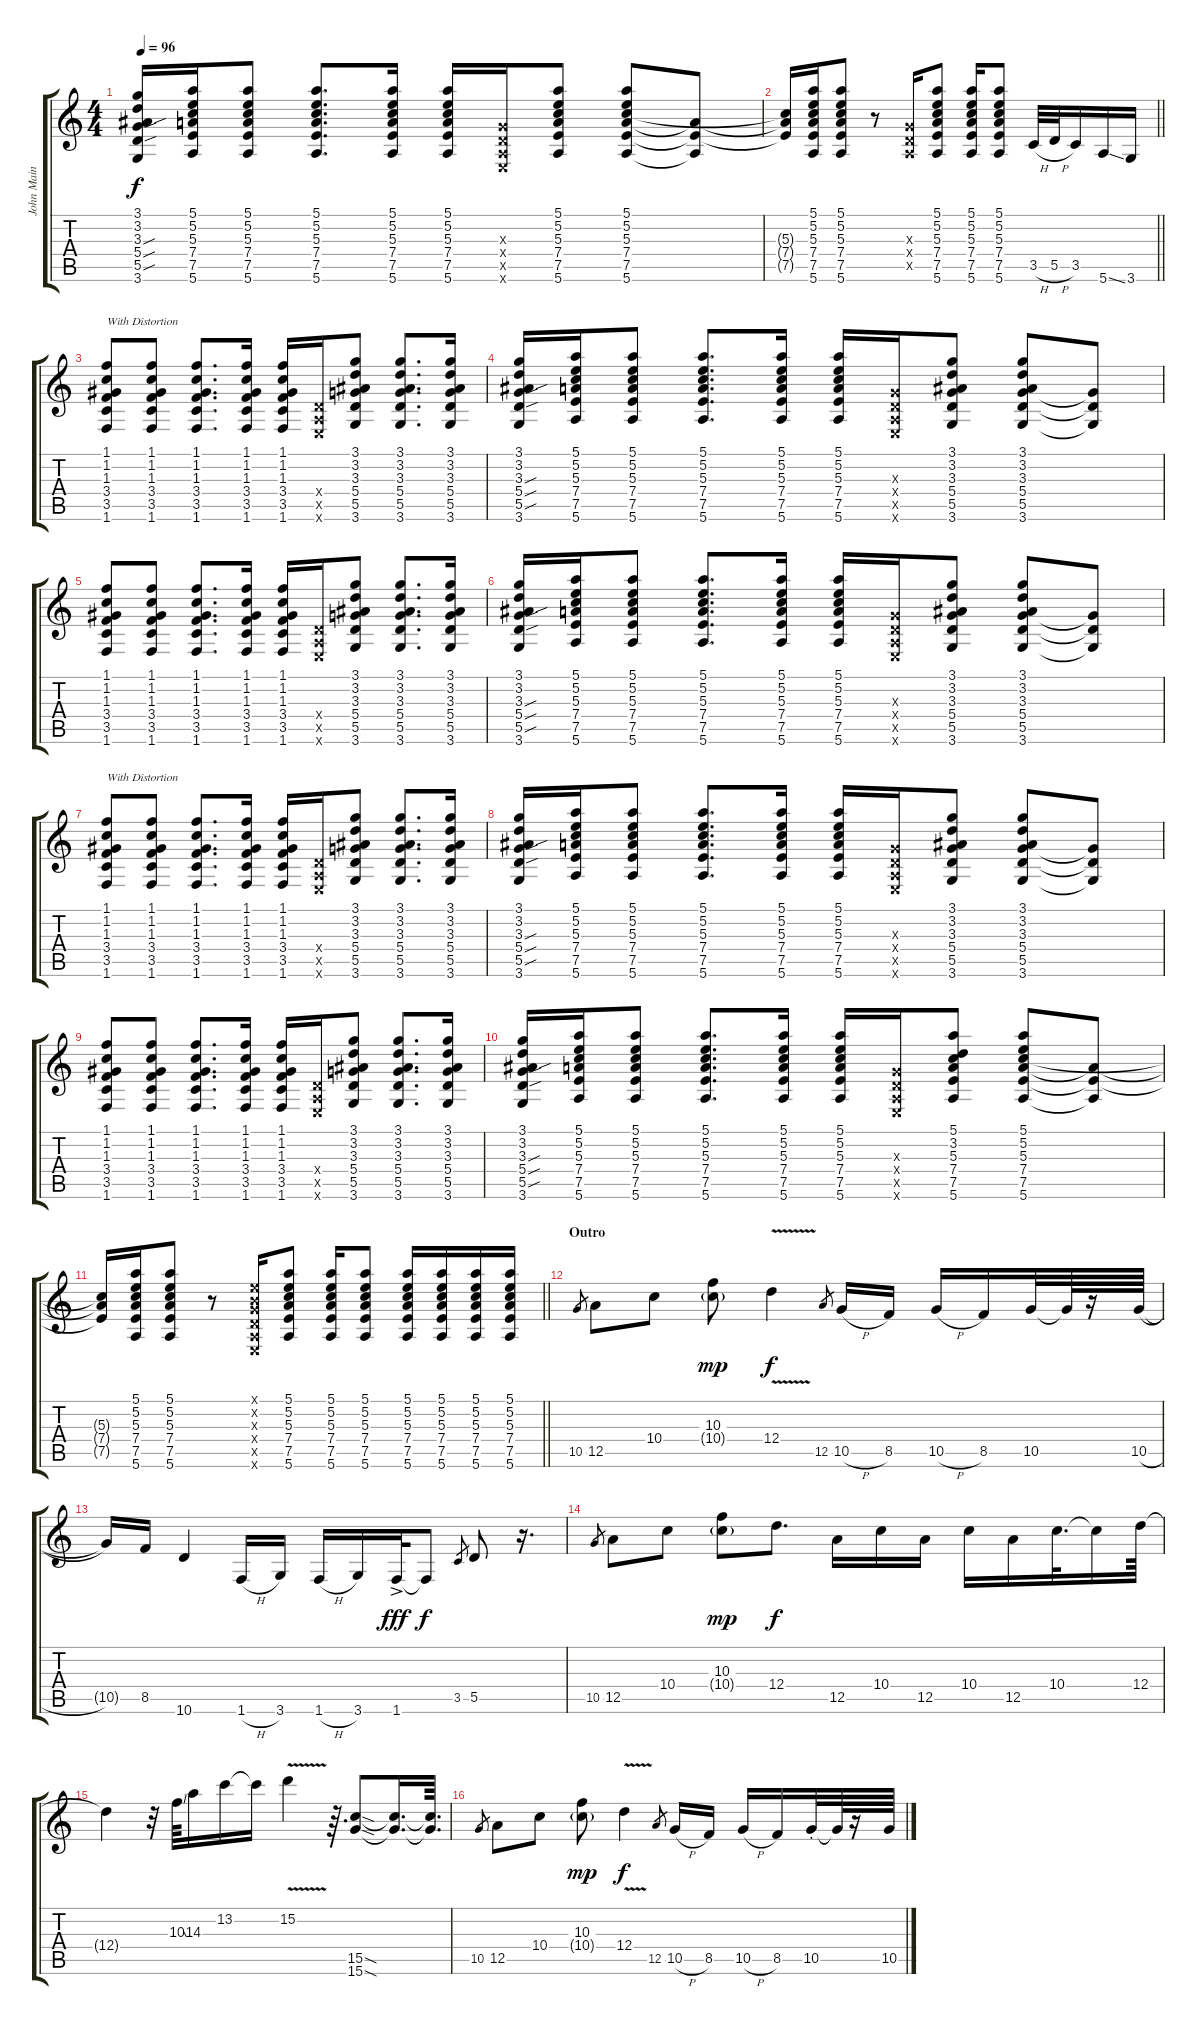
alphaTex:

\track ("John Main guitar" "John Main ") {instrument electricguitarclean}
\staff {score tabs}
\tuning (E4 B3 G3 D3 A2 E2) {hide}
\ts (4 4)
\tempo 96
\clef g2
\ks c
(3.1 3.2 3.3{sou} 5.4{sou} 5.5{sou} 3.6).16{dy f} (5.1 5.2 5.3 7.4 7.5 5.6).16 (5.1 5.2 5.3 7.4 7.5 5.6).8 (5.1 5.2 5.3 7.4 7.5 5.6).8{d} (5.1 5.2 5.3 7.4 7.5 5.6).16 (5.1 5.2 5.3 7.4 7.5 5.6).16 (0.3{x} 0.4{x} 0.5{x} 0.6{x}).16 (5.1 5.2 5.3 7.4 7.5 5.6).8 (5.1 5.2 5.3 7.4 7.5 5.6).8 (7.4{t} 7.5{t} 5.6{t}).8 |
\barLineRight lightlight
(5.3{t} 7.4{t} 7.5{t}).16 (5.1 5.2 5.3 7.4 7.5 5.6).16 (5.1 5.2 5.3 7.4 7.5 5.6).8 r.8 (0.3{x} 0.4{x} 0.5{x}).16 (5.1 5.2 5.3 7.4 7.5 5.6).8 (5.1 5.2 5.3 7.4 7.5 5.6).16 (5.1 5.2 5.3 7.4 7.5 5.6).8 3.5{h}.32 5.5{h}.32 3.5.16 5.6{ss}.16 3.6.16 |
(1.1 1.2 1.3 3.4 3.5 1.6).8{txt "With Distortion" instrument distortionguitar} (1.1 1.2 1.3 3.4 3.5 1.6).8 (1.1 1.2 1.3 3.4 3.5 1.6).8{d} (1.1 1.2 1.3 3.4 3.5 1.6).16 (1.1 1.2 1.3 3.4 3.5 1.6).16 (0.4{x} 0.5{x} 0.6{x}).16 (3.1 3.2 3.3 5.4 5.5 3.6).8 (3.1 3.2 3.3 5.4 5.5 3.6).8{d} (3.1 3.2 3.3 5.4 5.5 3.6).16 |
(3.1 3.2 3.3{sou} 5.4{sou} 5.5{sou} 3.6).16 (5.1 5.2 5.3 7.4 7.5 5.6).16 (5.1 5.2 5.3 7.4 7.5 5.6).8 (5.1 5.2 5.3 7.4 7.5 5.6).8{d} (5.1 5.2 5.3 7.4 7.5 5.6).16 (5.1 5.2 5.3 7.4 7.5 5.6).16 (0.3{x} 0.4{x} 0.5{x} 0.6{x}).16 (3.1 3.2 3.3 5.4 5.5 3.6).8 (3.1 3.2 3.3 5.4 5.5 3.6).8 (5.4{t} 5.5{t} 3.6{t}).8 |
(1.1 1.2 1.3 3.4 3.5 1.6).8 (1.1 1.2 1.3 3.4 3.5 1.6).8 (1.1 1.2 1.3 3.4 3.5 1.6).8{d} (1.1 1.2 1.3 3.4 3.5 1.6).16 (1.1 1.2 1.3 3.4 3.5 1.6).16 (0.4{x} 0.5{x} 0.6{x}).16 (3.1 3.2 3.3 5.4 5.5 3.6).8 (3.1 3.2 3.3 5.4 5.5 3.6).8{d} (3.1 3.2 3.3 5.4 5.5 3.6).16 |
(3.1 3.2 3.3{sou} 5.4{sou} 5.5{sou} 3.6).16 (5.1 5.2 5.3 7.4 7.5 5.6).16 (5.1 5.2 5.3 7.4 7.5 5.6).8 (5.1 5.2 5.3 7.4 7.5 5.6).8{d} (5.1 5.2 5.3 7.4 7.5 5.6).16 (5.1 5.2 5.3 7.4 7.5 5.6).16 (0.3{x} 0.4{x} 0.5{x} 0.6{x}).16 (3.1 3.2 3.3 5.4 5.5 3.6).8 (3.1 3.2 3.3 5.4 5.5 3.6).8 (5.4{t} 5.5{t} 3.6{t}).8 |
(1.1 1.2 1.3 3.4 3.5 1.6).8{txt "With Distortion" instrument distortionguitar} (1.1 1.2 1.3 3.4 3.5 1.6).8 (1.1 1.2 1.3 3.4 3.5 1.6).8{d} (1.1 1.2 1.3 3.4 3.5 1.6).16 (1.1 1.2 1.3 3.4 3.5 1.6).16 (0.4{x} 0.5{x} 0.6{x}).16 (3.1 3.2 3.3 5.4 5.5 3.6).8 (3.1 3.2 3.3 5.4 5.5 3.6).8{d} (3.1 3.2 3.3 5.4 5.5 3.6).16 |
(3.1 3.2 3.3{sou} 5.4{sou} 5.5{sou} 3.6).16 (5.1 5.2 5.3 7.4 7.5 5.6).16 (5.1 5.2 5.3 7.4 7.5 5.6).8 (5.1 5.2 5.3 7.4 7.5 5.6).8{d} (5.1 5.2 5.3 7.4 7.5 5.6).16 (5.1 5.2 5.3 7.4 7.5 5.6).16 (0.3{x} 0.4{x} 0.5{x} 0.6{x}).16 (3.1 3.2 3.3 5.4 5.5 3.6).8 (3.1 3.2 3.3 5.4 5.5 3.6).8 (5.4{t} 5.5{t} 3.6{t}).8 |
(1.1 1.2 1.3 3.4 3.5 1.6).8 (1.1 1.2 1.3 3.4 3.5 1.6).8 (1.1 1.2 1.3 3.4 3.5 1.6).8{d} (1.1 1.2 1.3 3.4 3.5 1.6).16 (1.1 1.2 1.3 3.4 3.5 1.6).16 (0.4{x} 0.5{x} 0.6{x}).16 (3.1 3.2 3.3 5.4 5.5 3.6).8 (3.1 3.2 3.3 5.4 5.5 3.6).8{d} (3.1 3.2 3.3 5.4 5.5 3.6).16 |
(3.1 3.2 3.3{sou} 5.4{sou} 5.5{sou} 3.6).16 (5.1 5.2 5.3 7.4 7.5 5.6).16 (5.1 5.2 5.3 7.4 7.5 5.6).8 (5.1 5.2 5.3 7.4 7.5 5.6).8{d} (5.1 5.2 5.3 7.4 7.5 5.6).16 (5.1 5.2 5.3 7.4 7.5 5.6).16 (0.3{x} 0.4{x} 0.5{x} 0.6{x}).16 (5.1 3.2 5.3 7.4 7.5 5.6).8 (5.1 5.2 5.3 7.4 7.5 5.6).8 (7.4{t} 7.5{t} 5.6{t}).8 |
\barLineRight lightlight
(5.3{t} 7.4{t} 7.5{t}).16 (5.1 5.2 5.3 7.4 7.5 5.6).16 (5.1 5.2 5.3 7.4 7.5 5.6).8 r.8 (0.1{x} 0.2{x} 0.3{x} 0.4{x} 0.5{x} 0.6{x}).16 (5.1 5.2 5.3 7.4 7.5 5.6).8 (5.1 5.2 5.3 7.4 7.5 5.6).16 (5.1 5.2 5.3 7.4 7.5 5.6).8 (5.1 5.2 5.3 7.4 7.5 5.6).16 (5.1 5.2 5.3 7.4 7.5 5.6).16 (5.1 5.2 5.3 7.4 7.5 5.6).16 (5.1 5.2 5.3 7.4 7.5 5.6).16 |
\section ("" "Outro")
10.5.8{gr} 12.5.8 10.4.8 (10.3 10.4{g}).8{dy mp} 12.4{v}.4{dy f} 12.5.8{gr} 10.5{h}.16 8.5.16 10.5{h}.16 8.5.16 10.5.32 10.5{t}.64 r.16 10.5{h}.64 |
10.5{t}.16 8.5.16 10.6.4 1.6{h}.16 3.6.16 1.6{h}.16 3.6.16 1.6{ac}.32{dy fff} 1.6{t}.8{dy f} 3.5.8{gr} 5.5.8 r.16{d} |
10.5.8{gr} 12.5.8 10.4.8 (10.3 10.4{g}).8{dy mp} 12.4.8{d dy f} 12.5.16 10.4.16 12.5.16 10.4.16 12.5.16 10.4.32{d} 10.4{t}.16 12.4.64 |
12.4{t}.4 r.32 10.3{ss}.64 14.3.16 13.2.16 13.2{t}.16 15.2{v}.4 r.64{d} (15.5{sod} 15.6{sod}).8 (15.5{t} 15.6{t}).16{d} (15.5{t} 15.6{t}).64{d} |
10.5.8{gr} 12.5.8 10.4.8 (10.3 10.4{g}).8{dy mp} 12.4{v}.4{dy f} 12.5.8{gr} 10.5{h}.16 8.5.16 10.5{h}.16 8.5.16 10.5{st}.32 10.5{t}.64 r.16 10.5{h}.64
